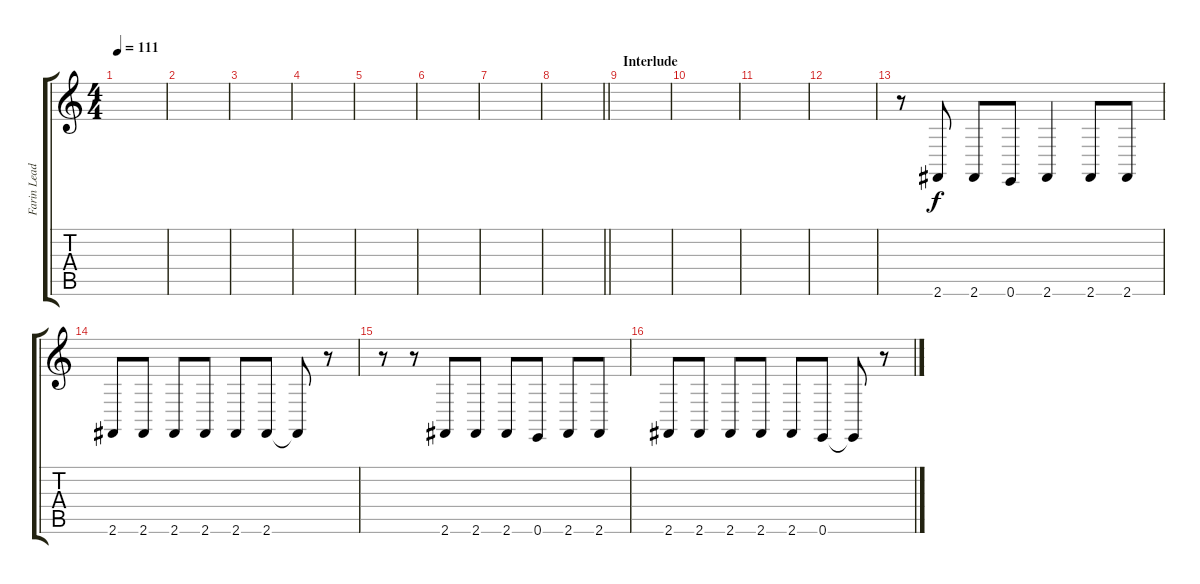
\track ("Farin Lead Vocals" "Farin Lead") {instrument clarinet}
\staff {score tabs}
\tuning (E4 B3 G3 D3 A2 E2) {hide}
\ts (4 4)
\tempo 111
\clef g2
\ks c
|
|
|
|
|
|
|
\barLineRight lightlight
|
\section ("" "Interlude")
|
|
|
|
r.8 2.6.8{dy f} 2.6.8 0.6.8 2.6.4 2.6.8 2.6.8 |
2.6.8 2.6.8 2.6.8 2.6.8 2.6.8 2.6.8 2.6{t}.8 r.8 |
r.8 r.8 2.6.8 2.6.8 2.6.8 0.6.8 2.6.8 2.6.8 |
2.6.8 2.6.8 2.6.8 2.6.8 2.6.8 0.6.8 0.6{t}.8 r.8
